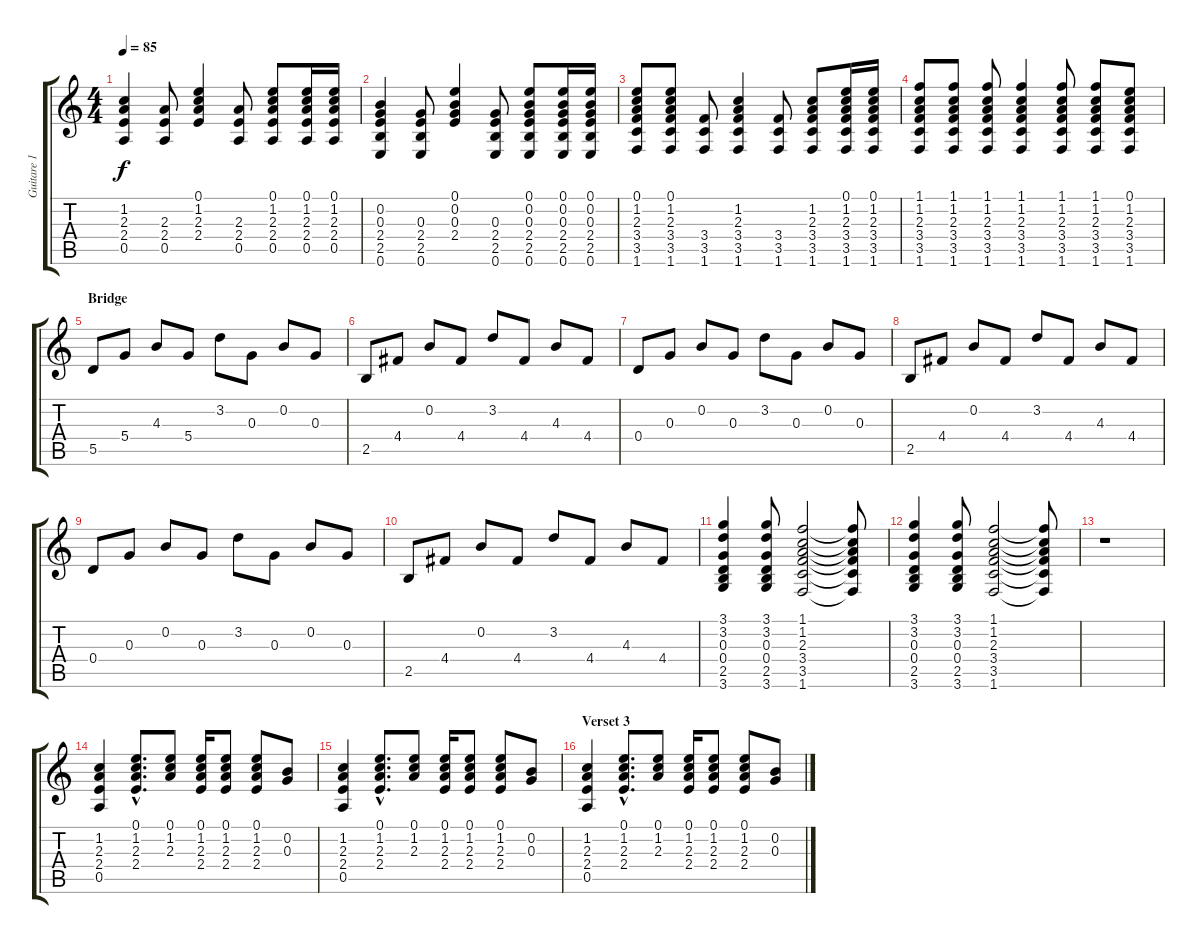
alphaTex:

\track ("Guitare 1" "Guitare 1") {instrument acousticguitarsteel}
\staff {score tabs}
\tuning (E4 B3 G3 D3 A2 E2) {hide}
\ts (4 4)
\tempo 85
\clef g2
\ks c
(1.2 2.3 2.4 0.5).4{dy f} (2.3 2.4 0.5).8 (0.1 1.2 2.3 2.4).4 (2.3 2.4 0.5).8 (0.1 1.2 2.3 2.4 0.5).8 (0.1 1.2 2.3 2.4 0.5).16 (0.1 1.2 2.3 2.4 0.5).16 |
(0.2 0.3 2.4 2.5 0.6).4 (0.3 2.4 2.5 0.6).8 (0.1 0.2 0.3 2.4).4 (0.3 2.4 2.5 0.6).8 (0.1 0.2 0.3 2.4 2.5 0.6).8 (0.1 0.2 0.3 2.4 2.5 0.6).16 (0.1 0.2 0.3 2.4 2.5 0.6).16 |
(0.1 1.2 2.3 3.4 3.5 1.6).8 (0.1 1.2 2.3 3.4 3.5 1.6).8 (3.4 3.5 1.6).8 (1.2 2.3 3.4 3.5 1.6).4 (3.4 3.5 1.6).8 (1.2 2.3 3.4 3.5 1.6).8 (0.1 1.2 2.3 3.4 3.5 1.6).16 (0.1 1.2 2.3 3.4 3.5 1.6).16 |
(1.1 1.2 2.3 3.4 3.5 1.6).8 (1.1 1.2 2.3 3.4 3.5 1.6).8 (1.1 1.2 2.3 3.4 3.5 1.6).8 (1.1 1.2 2.3 3.4 3.5 1.6).4 (1.1 1.2 2.3 3.4 3.5 1.6).8 (1.1 1.2 2.3 3.4 3.5 1.6).8 (0.1 1.2 2.3 3.4 3.5 1.6).8 |
\section ("" "Bridge")
5.5.8 5.4.8 4.3.8 5.4.8 3.2.8 0.3.8 0.2.8 0.3.8 |
2.5.8 4.4.8 0.2.8 4.4.8 3.2.8 4.4.8 4.3.8 4.4.8 |
0.4.8 0.3.8 0.2.8 0.3.8 3.2.8 0.3.8 0.2.8 0.3.8 |
2.5.8 4.4.8 0.2.8 4.4.8 3.2.8 4.4.8 4.3.8 4.4.8 |
0.4.8 0.3.8 0.2.8 0.3.8 3.2.8 0.3.8 0.2.8 0.3.8 |
2.5.8 4.4.8 0.2.8 4.4.8 3.2.8 4.4.8 4.3.8 4.4.8 |
(3.1 3.2 0.3 0.4 2.5 3.6).4 (3.1 3.2 0.3 0.4 2.5 3.6).8 (1.1 1.2 2.3 3.4 3.5 1.6).2 (1.1{t} 1.2{t} 2.3{t} 3.4{t} 3.5{t} 1.6{t}).8 |
(3.1 3.2 0.3 0.4 2.5 3.6).4 (3.1 3.2 0.3 0.4 2.5 3.6).8 (1.1 1.2 2.3 3.4 3.5 1.6).2 (1.1{t} 1.2{t} 2.3{t} 3.4{t} 3.5{t} 1.6{t}).8 |
r.1 |
(1.2 2.3 2.4 0.5).4 (0.1{hac} 1.2{hac} 2.3{hac} 2.4{hac}).8{d} (0.1 1.2 2.3).8 (0.1 1.2 2.3 2.4).16 (0.1 1.2 2.3 2.4).8 (0.1 1.2 2.3 2.4).8 (0.2 0.3).8 |
(1.2 2.3 2.4 0.5).4 (0.1{hac} 1.2{hac} 2.3{hac} 2.4{hac}).8{d} (0.1 1.2 2.3).8 (0.1 1.2 2.3 2.4).16 (0.1 1.2 2.3 2.4).8 (0.1 1.2 2.3 2.4).8 (0.2 0.3).8 |
\section ("" "Verset 3")
(1.2 2.3 2.4 0.5).4 (0.1{hac} 1.2{hac} 2.3{hac} 2.4{hac}).8{d} (0.1 1.2 2.3).8 (0.1 1.2 2.3 2.4).16 (0.1 1.2 2.3 2.4).8 (0.1 1.2 2.3 2.4).8 (0.2 0.3).8
